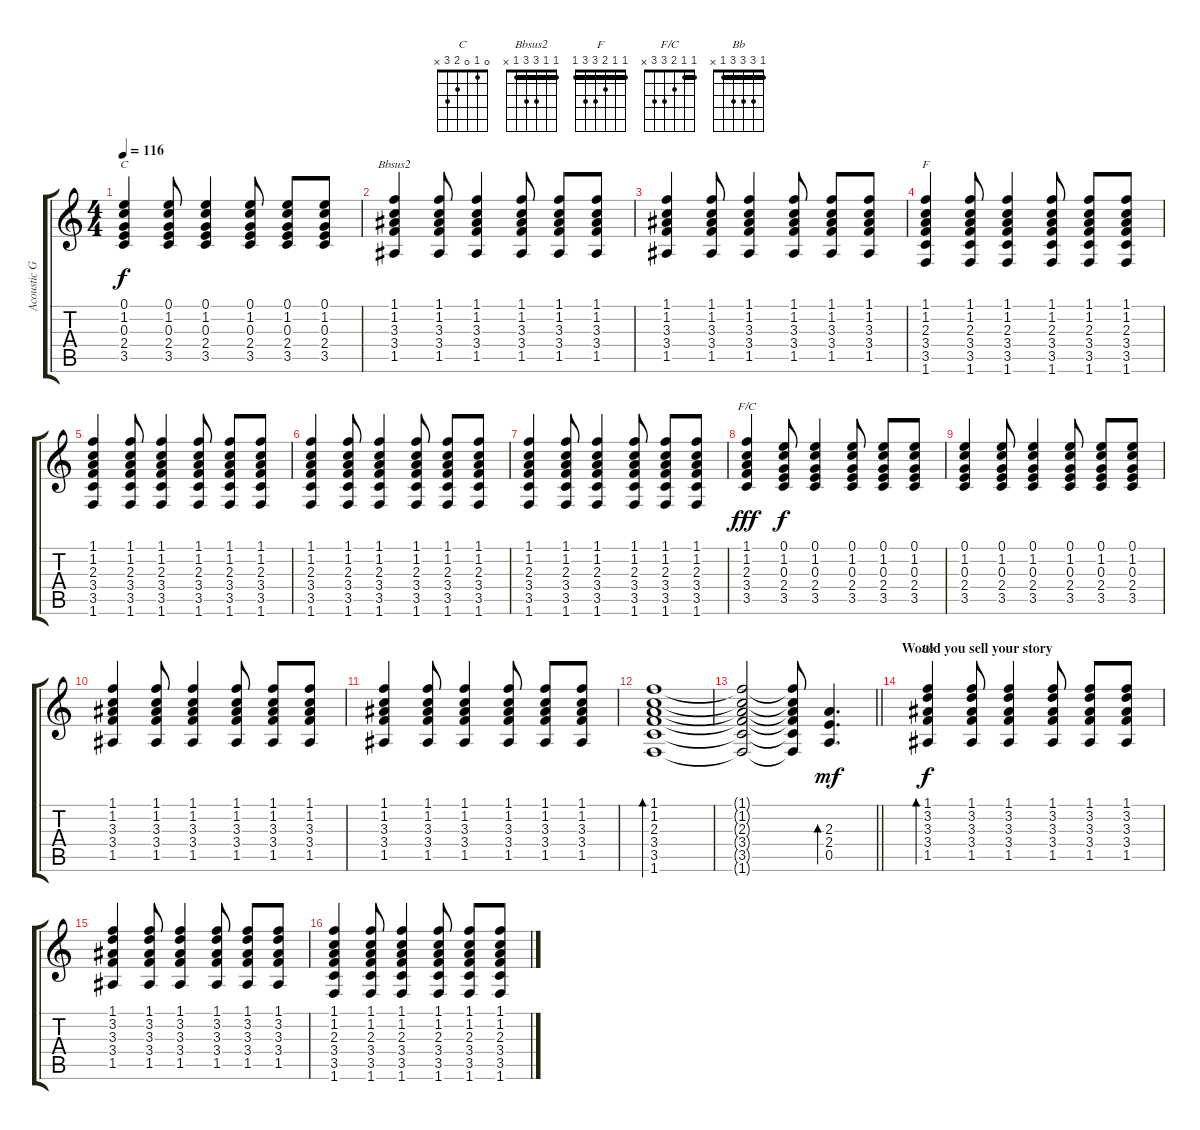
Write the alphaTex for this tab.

\track ("Acoustic Guitar" "Acoustic G") {instrument acousticguitarsteel}
\staff {score tabs}
\tuning (E4 B3 G3 D3 A2 E2) {hide}
\chord ("C" 0 1 0 2 3 x)
\chord ("Bbsus2" 1 1 3 3 1 x) {barre 1}
\chord ("F" 1 1 2 3 3 1) {barre 1}
\chord ("F/C" 1 1 2 3 3 x) {barre 1}
\chord ("Bb" 1 3 3 3 1 x) {barre 1}
\ts (4 4)
\tempo 116
\clef g2
\ks c
(0.1 1.2 0.3 2.4 3.5).4{ch "C" dy f} (0.1 1.2 0.3 2.4 3.5).8 (0.1 1.2 0.3 2.4 3.5).4 (0.1 1.2 0.3 2.4 3.5).8 (0.1 1.2 0.3 2.4 3.5).8 (0.1 1.2 0.3 2.4 3.5).8 |
(1.1 1.2 3.3 3.4 1.5).4{ch "Bbsus2"} (1.1 1.2 3.3 3.4 1.5).8 (1.1 1.2 3.3 3.4 1.5).4 (1.1 1.2 3.3 3.4 1.5).8 (1.1 1.2 3.3 3.4 1.5).8 (1.1 1.2 3.3 3.4 1.5).8 |
(1.1 1.2 3.3 3.4 1.5).4 (1.1 1.2 3.3 3.4 1.5).8 (1.1 1.2 3.3 3.4 1.5).4 (1.1 1.2 3.3 3.4 1.5).8 (1.1 1.2 3.3 3.4 1.5).8 (1.1 1.2 3.3 3.4 1.5).8 |
(1.1 1.2 2.3 3.4 3.5 1.6).4{ch "F"} (1.1 1.2 2.3 3.4 3.5 1.6).8 (1.1 1.2 2.3 3.4 3.5 1.6).4 (1.1 1.2 2.3 3.4 3.5 1.6).8 (1.1 1.2 2.3 3.4 3.5 1.6).8 (1.1 1.2 2.3 3.4 3.5 1.6).8 |
(1.1 1.2 2.3 3.4 3.5 1.6).4 (1.1 1.2 2.3 3.4 3.5 1.6).8 (1.1 1.2 2.3 3.4 3.5 1.6).4 (1.1 1.2 2.3 3.4 3.5 1.6).8 (1.1 1.2 2.3 3.4 3.5 1.6).8 (1.1 1.2 2.3 3.4 3.5 1.6).8 |
(1.1 1.2 2.3 3.4 3.5 1.6).4 (1.1 1.2 2.3 3.4 3.5 1.6).8 (1.1 1.2 2.3 3.4 3.5 1.6).4 (1.1 1.2 2.3 3.4 3.5 1.6).8 (1.1 1.2 2.3 3.4 3.5 1.6).8 (1.1 1.2 2.3 3.4 3.5 1.6).8 |
(1.1 1.2 2.3 3.4 3.5 1.6).4 (1.1 1.2 2.3 3.4 3.5 1.6).8 (1.1 1.2 2.3 3.4 3.5 1.6).4 (1.1 1.2 2.3 3.4 3.5 1.6).8 (1.1 1.2 2.3 3.4 3.5 1.6).8 (1.1 1.2 2.3 3.4 3.5 1.6).8 |
(1.1 1.2 2.3 3.4 3.5).4{ch "F/C" dy fff} (0.1 1.2 0.3 2.4 3.5).8{dy f} (0.1 1.2 0.3 2.4 3.5).4 (0.1 1.2 0.3 2.4 3.5).8 (0.1 1.2 0.3 2.4 3.5).8 (0.1 1.2 0.3 2.4 3.5).8 |
(0.1 1.2 0.3 2.4 3.5).4 (0.1 1.2 0.3 2.4 3.5).8 (0.1 1.2 0.3 2.4 3.5).4 (0.1 1.2 0.3 2.4 3.5).8 (0.1 1.2 0.3 2.4 3.5).8 (0.1 1.2 0.3 2.4 3.5).8 |
(1.1 1.2 3.3 3.4 1.5).4 (1.1 1.2 3.3 3.4 1.5).8 (1.1 1.2 3.3 3.4 1.5).4 (1.1 1.2 3.3 3.4 1.5).8 (1.1 1.2 3.3 3.4 1.5).8 (1.1 1.2 3.3 3.4 1.5).8 |
(1.1 1.2 3.3 3.4 1.5).4 (1.1 1.2 3.3 3.4 1.5).8 (1.1 1.2 3.3 3.4 1.5).4 (1.1 1.2 3.3 3.4 1.5).8 (1.1 1.2 3.3 3.4 1.5).8 (1.1 1.2 3.3 3.4 1.5).8 |
(1.1 1.2 2.3 3.4 3.5 1.6).1{bd 60} |
\barLineRight lightlight
(1.1{t} 1.2{t} 2.3{t} 3.4{t} 3.5{t} 1.6{t}).2 (1.1{t} 1.2{t} 2.3{t} 3.4{t} 3.5{t} 1.6{t}).8 (2.3 2.4 0.5).4{d bd 60 dy mf volume 13} |
\section ("" "Would you sell your story")
(1.1 3.2 3.3 3.4 1.5).4{bd 120 ch "Bb" dy f} (1.1 3.2 3.3 3.4 1.5).8 (1.1 3.2 3.3 3.4 1.5).4 (1.1 3.2 3.3 3.4 1.5).8 (1.1 3.2 3.3 3.4 1.5).8 (1.1 3.2 3.3 3.4 1.5).8 |
(1.1 3.2 3.3 3.4 1.5).4 (1.1 3.2 3.3 3.4 1.5).8 (1.1 3.2 3.3 3.4 1.5).4 (1.1 3.2 3.3 3.4 1.5).8 (1.1 3.2 3.3 3.4 1.5).8 (1.1 3.2 3.3 3.4 1.5).8 |
(1.1 1.2 2.3 3.4 3.5 1.6).4 (1.1 1.2 2.3 3.4 3.5 1.6).8 (1.1 1.2 2.3 3.4 3.5 1.6).4 (1.1 1.2 2.3 3.4 3.5 1.6).8 (1.1 1.2 2.3 3.4 3.5 1.6).8 (1.1 1.2 2.3 3.4 3.5 1.6).8
